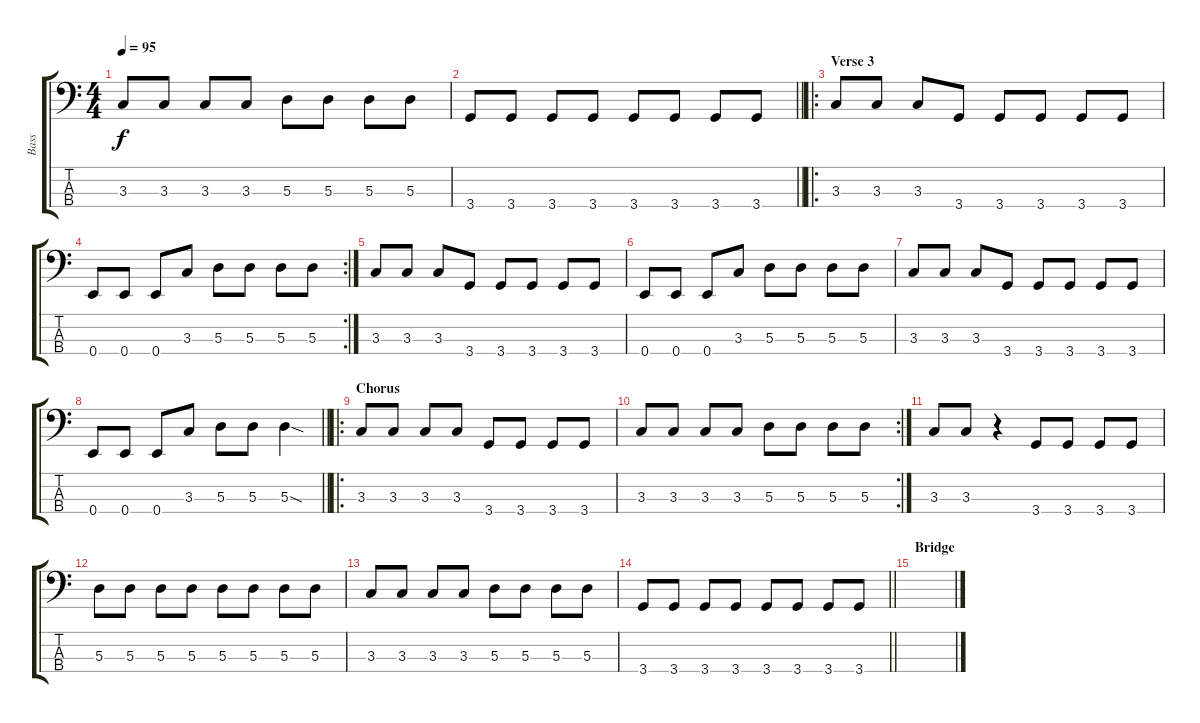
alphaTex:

\track ("Bass" "Bass") {instrument electricbassfinger}
\staff {score tabs}
\tuning (G2 D2 A1 E1) {hide}
\ts (4 4)
\tempo 95
\clef f4
\ks c
3.3.8{dy f} 3.3.8 3.3.8 3.3.8 5.3.8 5.3.8 5.3.8 5.3.8 |
\barLineRight lightlight
3.4.8 3.4.8 3.4.8 3.4.8 3.4.8 3.4.8 3.4.8 3.4.8 |
\ro
\section ("" "Verse 3")
3.3.8 3.3.8 3.3.8 3.4.8 3.4.8 3.4.8 3.4.8 3.4.8 |
\rc 2
0.4.8 0.4.8 0.4.8 3.3.8 5.3.8 5.3.8 5.3.8 5.3.8 |
3.3.8 3.3.8 3.3.8 3.4.8 3.4.8 3.4.8 3.4.8 3.4.8 |
0.4.8 0.4.8 0.4.8 3.3.8 5.3.8 5.3.8 5.3.8 5.3.8 |
3.3.8 3.3.8 3.3.8 3.4.8 3.4.8 3.4.8 3.4.8 3.4.8 |
\barLineRight lightlight
0.4.8 0.4.8 0.4.8 3.3.8 5.3.8 5.3.8 5.3{sod}.4 |
\ro
\section ("" "Chorus")
3.3.8 3.3.8 3.3.8 3.3.8 3.4.8 3.4.8 3.4.8 3.4.8 |
\rc 2
3.3.8 3.3.8 3.3.8 3.3.8 5.3.8 5.3.8 5.3.8 5.3.8 |
3.3.8 3.3.8 r.4 3.4.8 3.4.8 3.4.8 3.4.8 |
5.3.8 5.3.8 5.3.8 5.3.8 5.3.8 5.3.8 5.3.8 5.3.8 |
3.3.8 3.3.8 3.3.8 3.3.8 5.3.8 5.3.8 5.3.8 5.3.8 |
\barLineRight lightlight
3.4.8 3.4.8 3.4.8 3.4.8 3.4.8 3.4.8 3.4.8 3.4.8 |
\section ("" "Bridge")
